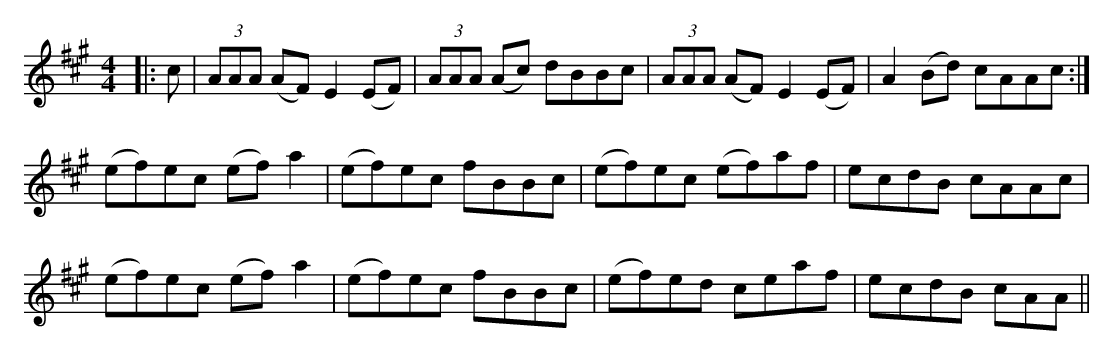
X:1
M:4/4
K:A
|:c|(3AAA (AF)E2(EF)|(3AAA (Ac) dBBc|(3AAA (AF)E2(EF)|A2(Bd) cAAc:|
(ef)ec (ef)a2|(ef)ec fBBc|(ef)ec (ef)af|ecdB cAAc|
(ef)ec (ef)a2|(ef)ec fBBc|(ef)ed ceaf|ecdB cAA||
